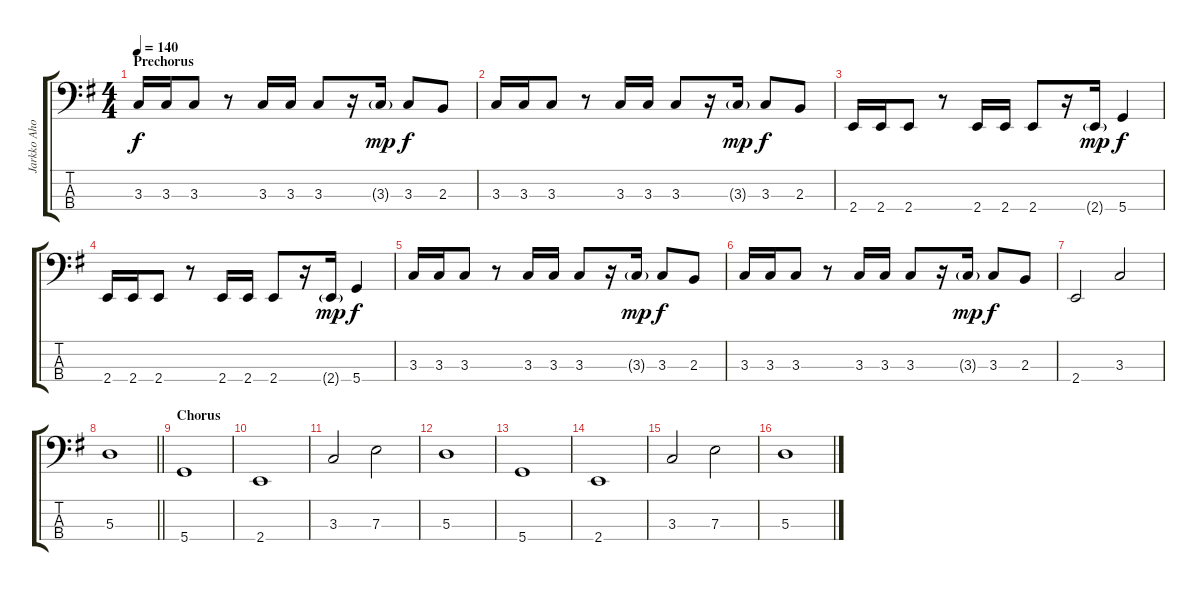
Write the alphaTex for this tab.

\track ("Jarkko Ahola" "Jarkko Aho") {instrument electricbassfinger}
\staff {score tabs}
\tuning (G2 D2 A1 D1) {hide}
\ts (4 4)
\section ("" "Prechorus")
\tempo 140
\clef f4
\ks eminor
3.3.16{dy f} 3.3.16 3.3.8 r.8 3.3.16 3.3.16 3.3.8 r.16 3.3{g}.16{dy mp} 3.3.8{dy f} 2.3.8 |
3.3.16 3.3.16 3.3.8 r.8 3.3.16 3.3.16 3.3.8 r.16 3.3{g}.16{dy mp} 3.3.8{dy f} 2.3.8 |
2.4.16 2.4.16 2.4.8 r.8 2.4.16 2.4.16 2.4.8 r.16 2.4{g}.16{dy mp} 5.4.4{dy f} |
2.4.16 2.4.16 2.4.8 r.8 2.4.16 2.4.16 2.4.8 r.16 2.4{g}.16{dy mp} 5.4.4{dy f} |
3.3.16 3.3.16 3.3.8 r.8 3.3.16 3.3.16 3.3.8 r.16 3.3{g}.16{dy mp} 3.3.8{dy f} 2.3.8 |
3.3.16 3.3.16 3.3.8 r.8 3.3.16 3.3.16 3.3.8 r.16 3.3{g}.16{dy mp} 3.3.8{dy f} 2.3.8 |
2.4.2 3.3.2 |
\barLineRight lightlight
5.3.1 |
\section ("" "Chorus")
5.4.1 |
2.4.1 |
3.3.2 7.3.2 |
5.3.1 |
5.4.1 |
2.4.1 |
3.3.2 7.3.2 |
5.3.1
